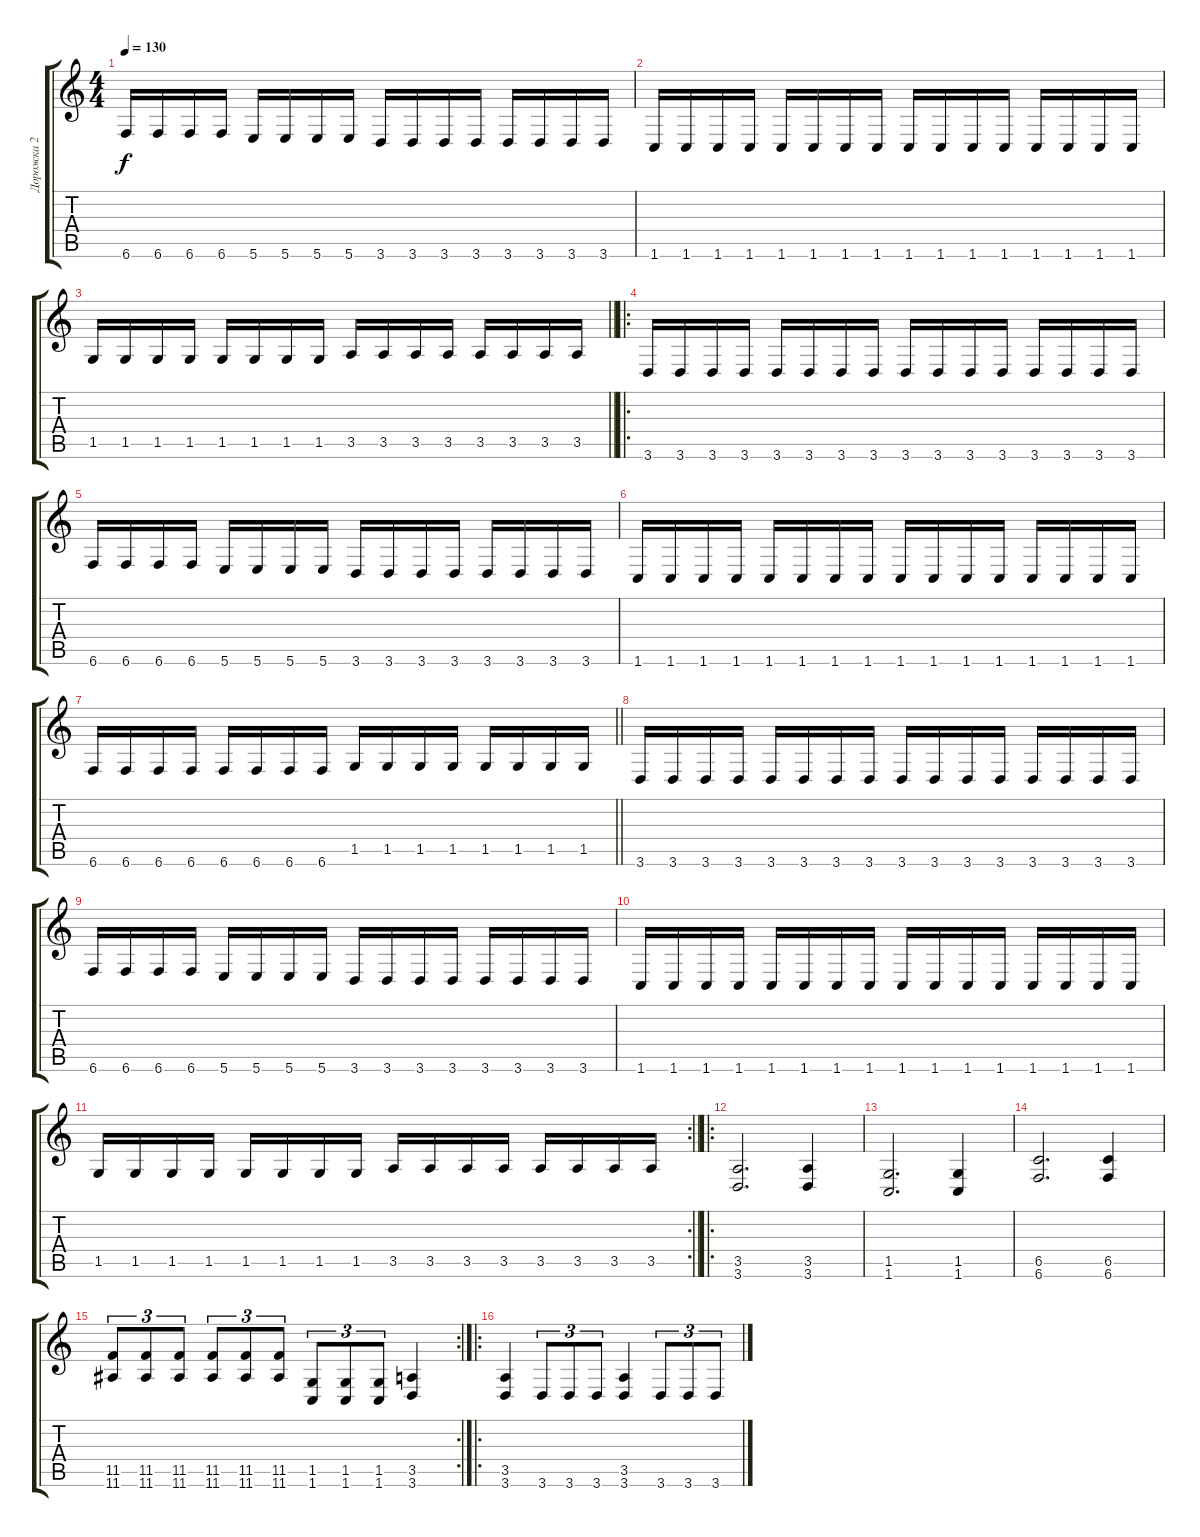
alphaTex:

\track ("Дорожка 2" "Дорожка 2") {instrument distortionguitar}
\staff {score tabs}
\tuning (Db4 Ab3 E3 B2 Gb2 B1) {hide}
\ts (4 4)
\tempo 130
\clef g2
\ks c
6.6.16{dy f} 6.6.16 6.6.16 6.6.16 5.6.16 5.6.16 5.6.16 5.6.16 3.6.16 3.6.16 3.6.16 3.6.16 3.6.16 3.6.16 3.6.16 3.6.16 |
1.6.16 1.6.16 1.6.16 1.6.16 1.6.16 1.6.16 1.6.16 1.6.16 1.6.16 1.6.16 1.6.16 1.6.16 1.6.16 1.6.16 1.6.16 1.6.16 |
\barLineRight lightlight
1.5.16 1.5.16 1.5.16 1.5.16 1.5.16 1.5.16 1.5.16 1.5.16 3.5.16 3.5.16 3.5.16 3.5.16 3.5.16 3.5.16 3.5.16 3.5.16 |
\ro
3.6.16 3.6.16 3.6.16 3.6.16 3.6.16 3.6.16 3.6.16 3.6.16 3.6.16 3.6.16 3.6.16 3.6.16 3.6.16 3.6.16 3.6.16 3.6.16 |
6.6.16 6.6.16 6.6.16 6.6.16 5.6.16 5.6.16 5.6.16 5.6.16 3.6.16 3.6.16 3.6.16 3.6.16 3.6.16 3.6.16 3.6.16 3.6.16 |
1.6.16 1.6.16 1.6.16 1.6.16 1.6.16 1.6.16 1.6.16 1.6.16 1.6.16 1.6.16 1.6.16 1.6.16 1.6.16 1.6.16 1.6.16 1.6.16 |
\barLineRight lightlight
6.6.16 6.6.16 6.6.16 6.6.16 6.6.16 6.6.16 6.6.16 6.6.16 1.5.16 1.5.16 1.5.16 1.5.16 1.5.16 1.5.16 1.5.16 1.5.16 |
3.6.16 3.6.16 3.6.16 3.6.16 3.6.16 3.6.16 3.6.16 3.6.16 3.6.16 3.6.16 3.6.16 3.6.16 3.6.16 3.6.16 3.6.16 3.6.16 |
6.6.16 6.6.16 6.6.16 6.6.16 5.6.16 5.6.16 5.6.16 5.6.16 3.6.16 3.6.16 3.6.16 3.6.16 3.6.16 3.6.16 3.6.16 3.6.16 |
1.6.16 1.6.16 1.6.16 1.6.16 1.6.16 1.6.16 1.6.16 1.6.16 1.6.16 1.6.16 1.6.16 1.6.16 1.6.16 1.6.16 1.6.16 1.6.16 |
\rc 2
\barLineRight lightlight
1.5.16 1.5.16 1.5.16 1.5.16 1.5.16 1.5.16 1.5.16 1.5.16 3.5.16 3.5.16 3.5.16 3.5.16 3.5.16 3.5.16 3.5.16 3.5.16 |
\ro
(3.5 3.6).2{d} (3.5 3.6).4 |
(1.5 1.6).2{d} (1.5 1.6).4 |
(6.5 6.6).2{d} (6.5 6.6).4 |
\rc 2
(11.5 11.6).8{tu (3 2)} (11.5 11.6).8{tu (3 2)} (11.5 11.6).8{tu (3 2)} (11.5 11.6).8{tu (3 2)} (11.5 11.6).8{tu (3 2)} (11.5 11.6).8{tu (3 2)} (1.5 1.6).8{tu (3 2)} (1.5 1.6).8{tu (3 2)} (1.5 1.6).8{tu (3 2)} (3.5 3.6).4 |
\ro
(3.5 3.6).4 3.6.8{tu (3 2)} 3.6.8{tu (3 2)} 3.6.8{tu (3 2)} (3.5 3.6).4 3.6.8{tu (3 2)} 3.6.8{tu (3 2)} 3.6.8{tu (3 2)}
